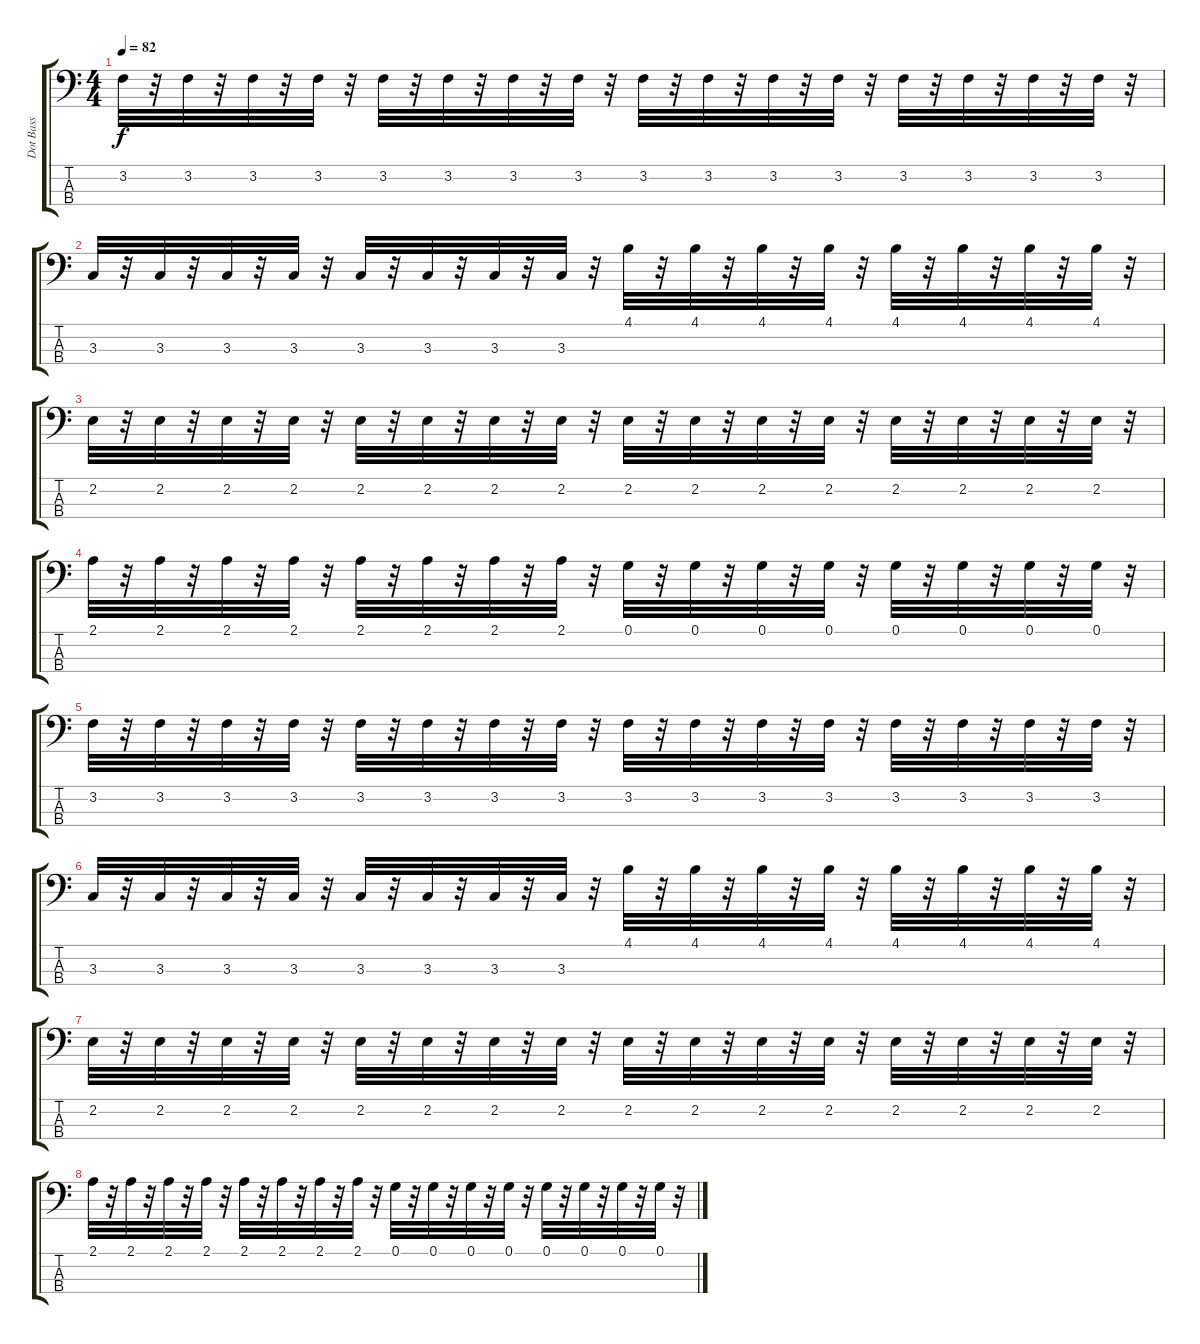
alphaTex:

\track ("Dot Bass" "Dot Bass") {instrument electricbasspick}
\staff {score tabs}
\tuning (G2 D2 A1 E1) {hide}
\ts (4 4)
\tempo 82
\clef f4
\ks c
3.2.32{dy f} r.32 3.2.32 r.32 3.2.32 r.32 3.2.32 r.32 3.2.32 r.32 3.2.32 r.32 3.2.32 r.32 3.2.32 r.32 3.2.32 r.32 3.2.32 r.32 3.2.32 r.32 3.2.32 r.32 3.2.32 r.32 3.2.32 r.32 3.2.32 r.32 3.2.32 r.32 |
3.3.32 r.32 3.3.32 r.32 3.3.32 r.32 3.3.32 r.32 3.3.32 r.32 3.3.32 r.32 3.3.32 r.32 3.3.32 r.32 4.1.32 r.32 4.1.32 r.32 4.1.32 r.32 4.1.32 r.32 4.1.32 r.32 4.1.32 r.32 4.1.32 r.32 4.1.32 r.32 |
2.2.32 r.32 2.2.32 r.32 2.2.32 r.32 2.2.32 r.32 2.2.32 r.32 2.2.32 r.32 2.2.32 r.32 2.2.32 r.32 2.2.32 r.32 2.2.32 r.32 2.2.32 r.32 2.2.32 r.32 2.2.32 r.32 2.2.32 r.32 2.2.32 r.32 2.2.32 r.32 |
2.1.32 r.32 2.1.32 r.32 2.1.32 r.32 2.1.32 r.32 2.1.32 r.32 2.1.32 r.32 2.1.32 r.32 2.1.32 r.32 0.1.32 r.32 0.1.32 r.32 0.1.32 r.32 0.1.32 r.32 0.1.32 r.32 0.1.32 r.32 0.1.32 r.32 0.1.32 r.32 |
3.2.32 r.32 3.2.32 r.32 3.2.32 r.32 3.2.32 r.32 3.2.32 r.32 3.2.32 r.32 3.2.32 r.32 3.2.32 r.32 3.2.32 r.32 3.2.32 r.32 3.2.32 r.32 3.2.32 r.32 3.2.32 r.32 3.2.32 r.32 3.2.32 r.32 3.2.32 r.32 |
3.3.32 r.32 3.3.32 r.32 3.3.32 r.32 3.3.32 r.32 3.3.32 r.32 3.3.32 r.32 3.3.32 r.32 3.3.32 r.32 4.1.32 r.32 4.1.32 r.32 4.1.32 r.32 4.1.32 r.32 4.1.32 r.32 4.1.32 r.32 4.1.32 r.32 4.1.32 r.32 |
2.2.32 r.32 2.2.32 r.32 2.2.32 r.32 2.2.32 r.32 2.2.32 r.32 2.2.32 r.32 2.2.32 r.32 2.2.32 r.32 2.2.32 r.32 2.2.32 r.32 2.2.32 r.32 2.2.32 r.32 2.2.32 r.32 2.2.32 r.32 2.2.32 r.32 2.2.32 r.32 |
2.1.32 r.32 2.1.32 r.32 2.1.32 r.32 2.1.32 r.32 2.1.32 r.32 2.1.32 r.32 2.1.32 r.32 2.1.32 r.32 0.1.32 r.32 0.1.32 r.32 0.1.32 r.32 0.1.32 r.32 0.1.32 r.32 0.1.32 r.32 0.1.32 r.32 0.1.32 r.32
